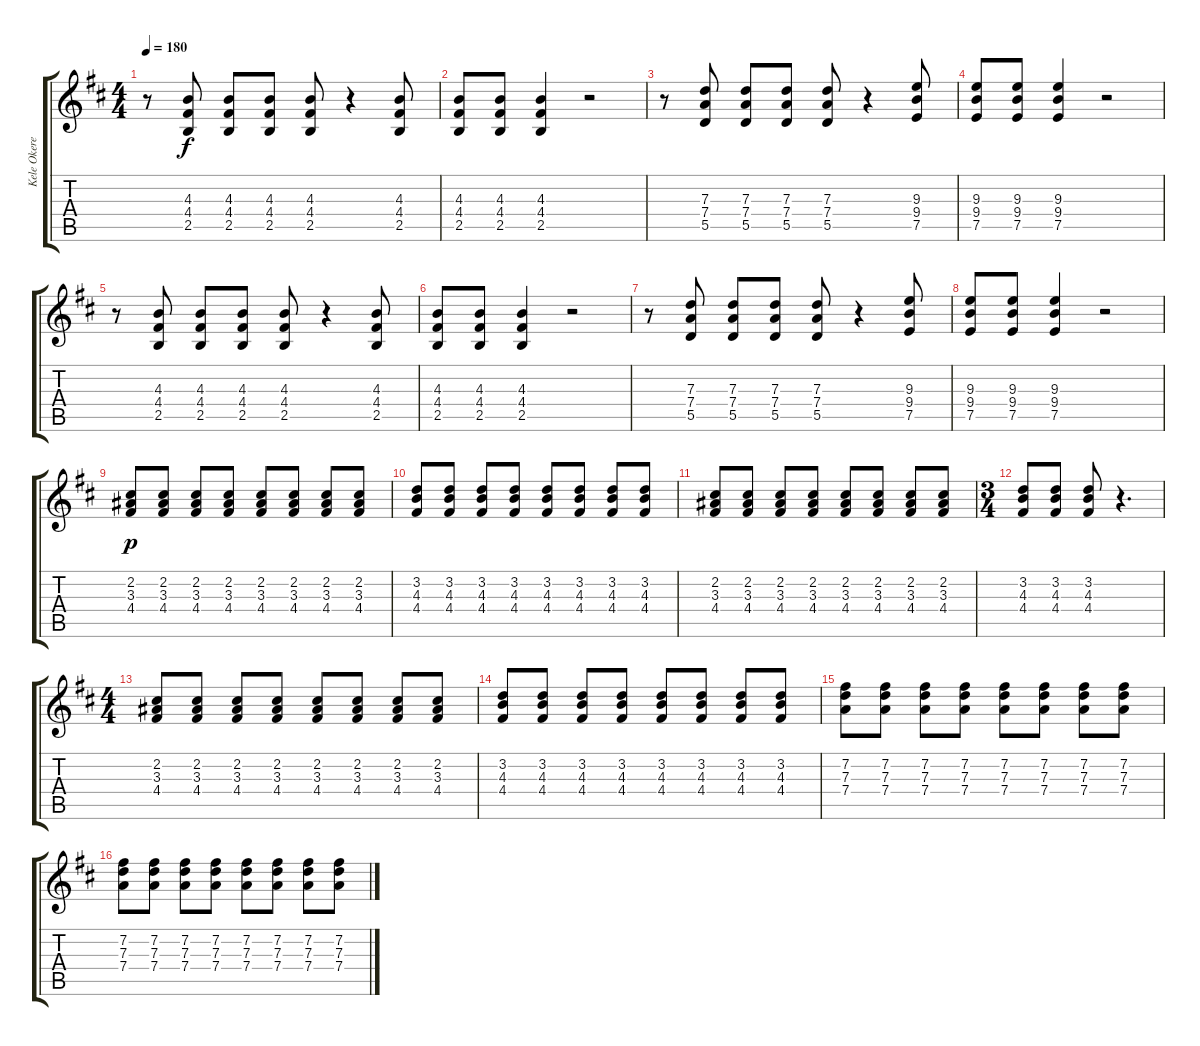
\track ("Kele Okereke" "Kele Okere") {instrument distortionguitar}
\staff {score tabs}
\tuning (E4 B3 G3 D3 A2 E2) {hide}
\ts (4 4)
\tempo 180
\clef g2
\ks d
r.8{dy f} (4.3 4.4 2.5).8 (4.3 4.4 2.5).8 (4.3 4.4 2.5).8 (4.3 4.4 2.5).8 r.4 (4.3 4.4 2.5).8 |
(4.3 4.4 2.5).8 (4.3 4.4 2.5).8 (4.3 4.4 2.5).4 r.2 |
r.8 (7.3 7.4 5.5).8 (7.3 7.4 5.5).8 (7.3 7.4 5.5).8 (7.3 7.4 5.5).8 r.4 (9.3 9.4 7.5).8 |
(9.3 9.4 7.5).8 (9.3 9.4 7.5).8 (9.3 9.4 7.5).4 r.2 |
r.8 (4.3 4.4 2.5).8 (4.3 4.4 2.5).8 (4.3 4.4 2.5).8 (4.3 4.4 2.5).8 r.4 (4.3 4.4 2.5).8 |
(4.3 4.4 2.5).8 (4.3 4.4 2.5).8 (4.3 4.4 2.5).4 r.2 |
r.8 (7.3 7.4 5.5).8 (7.3 7.4 5.5).8 (7.3 7.4 5.5).8 (7.3 7.4 5.5).8 r.4 (9.3 9.4 7.5).8 |
(9.3 9.4 7.5).8 (9.3 9.4 7.5).8 (9.3 9.4 7.5).4 r.2 |
(2.2 3.3 4.4).8{dy p} (2.2 3.3 4.4).8 (2.2 3.3 4.4).8 (2.2 3.3 4.4).8 (2.2 3.3 4.4).8 (2.2 3.3 4.4).8 (2.2 3.3 4.4).8 (2.2 3.3 4.4).8 |
(3.2 4.3 4.4).8 (3.2 4.3 4.4).8 (3.2 4.3 4.4).8 (3.2 4.3 4.4).8 (3.2 4.3 4.4).8 (3.2 4.3 4.4).8 (3.2 4.3 4.4).8 (3.2 4.3 4.4).8 |
(2.2 3.3 4.4).8 (2.2 3.3 4.4).8 (2.2 3.3 4.4).8 (2.2 3.3 4.4).8 (2.2 3.3 4.4).8 (2.2 3.3 4.4).8 (2.2 3.3 4.4).8 (2.2 3.3 4.4).8 |
\ts (3 4)
(3.2 4.3 4.4).8 (3.2 4.3 4.4).8 (3.2 4.3 4.4).8 r.4{d} |
\ts (4 4)
(2.2 3.3 4.4).8 (2.2 3.3 4.4).8 (2.2 3.3 4.4).8 (2.2 3.3 4.4).8 (2.2 3.3 4.4).8 (2.2 3.3 4.4).8 (2.2 3.3 4.4).8 (2.2 3.3 4.4).8 |
(3.2 4.3 4.4).8 (3.2 4.3 4.4).8 (3.2 4.3 4.4).8 (3.2 4.3 4.4).8 (3.2 4.3 4.4).8 (3.2 4.3 4.4).8 (3.2 4.3 4.4).8 (3.2 4.3 4.4).8 |
(7.2 7.3 7.4).8 (7.2 7.3 7.4).8 (7.2 7.3 7.4).8 (7.2 7.3 7.4).8 (7.2 7.3 7.4).8 (7.2 7.3 7.4).8 (7.2 7.3 7.4).8 (7.2 7.3 7.4).8 |
(7.2 7.3 7.4).8 (7.2 7.3 7.4).8 (7.2 7.3 7.4).8 (7.2 7.3 7.4).8 (7.2 7.3 7.4).8 (7.2 7.3 7.4).8 (7.2 7.3 7.4).8 (7.2 7.3 7.4).8
